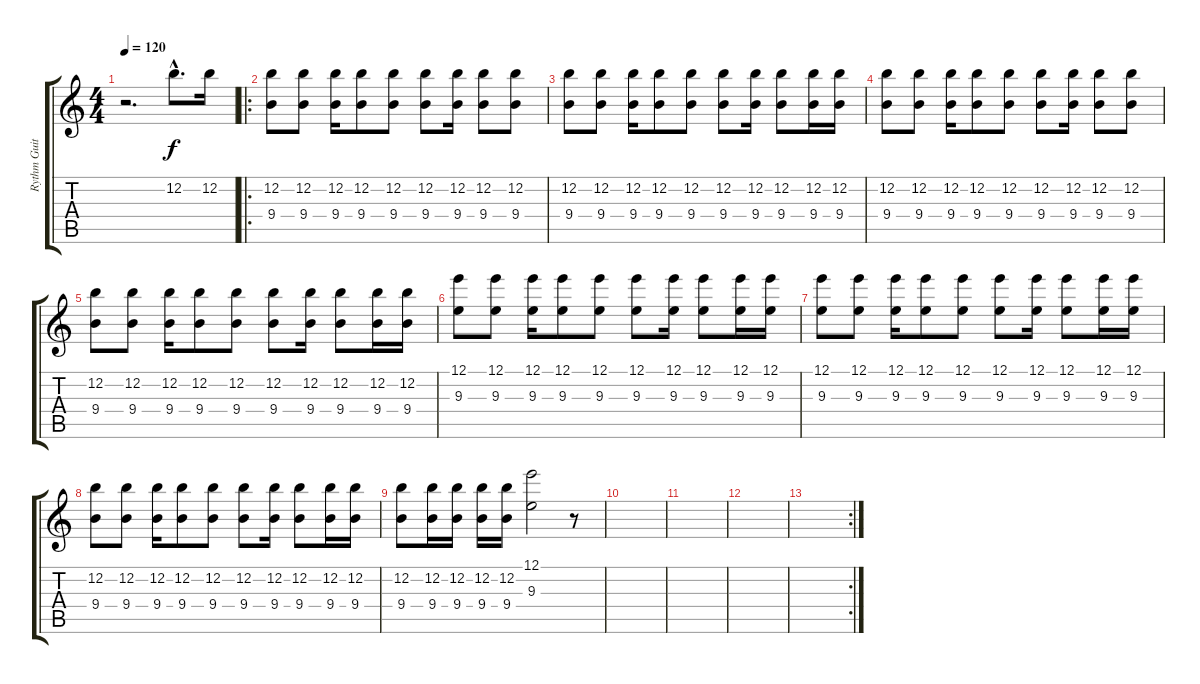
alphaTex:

\track ("Rythm Guitar 2 (octaves)" "Rythm Guit") {instrument acousticguitarnylon}
\staff {score tabs}
\tuning (E4 B3 G3 D3 A2 E2) {hide}
\ts (4 4)
\tempo 120
\clef g2
\ks c
r.2{d dy f instrument acousticguitarnylon} 12.2{hac}.8{d} 12.2.16 |
\ro
(12.2 9.4).8 (12.2 9.4).8 (12.2 9.4).16 (12.2 9.4).8 (12.2 9.4).8 (12.2 9.4).8 (12.2 9.4).16 (12.2 9.4).8 (12.2 9.4).8 |
(12.2 9.4).8 (12.2 9.4).8 (12.2 9.4).16 (12.2 9.4).8 (12.2 9.4).8 (12.2 9.4).8 (12.2 9.4).16 (12.2 9.4).8 (12.2 9.4).16 (12.2 9.4).16 |
(12.2 9.4).8 (12.2 9.4).8 (12.2 9.4).16 (12.2 9.4).8 (12.2 9.4).8 (12.2 9.4).8 (12.2 9.4).16 (12.2 9.4).8 (12.2 9.4).8 |
(12.2 9.4).8 (12.2 9.4).8 (12.2 9.4).16 (12.2 9.4).8 (12.2 9.4).8 (12.2 9.4).8 (12.2 9.4).16 (12.2 9.4).8 (12.2 9.4).16 (12.2 9.4).16 |
(12.1 9.3).8 (12.1 9.3).8 (12.1 9.3).16 (12.1 9.3).8 (12.1 9.3).8 (12.1 9.3).8 (12.1 9.3).16 (12.1 9.3).8 (12.1 9.3).16 (12.1 9.3).16 |
(12.1 9.3).8 (12.1 9.3).8 (12.1 9.3).16 (12.1 9.3).8 (12.1 9.3).8 (12.1 9.3).8 (12.1 9.3).16 (12.1 9.3).8 (12.1 9.3).16 (12.1 9.3).16 |
(12.2 9.4).8 (12.2 9.4).8 (12.2 9.4).16 (12.2 9.4).8 (12.2 9.4).8 (12.2 9.4).8 (12.2 9.4).16 (12.2 9.4).8 (12.2 9.4).16 (12.2 9.4).16 |
(12.2 9.4).8 (12.2 9.4).16 (12.2 9.4).16 (12.2 9.4).16 (12.2 9.4).16 (12.1 9.3).2 r.8 |
|
|
|
\rc 2
